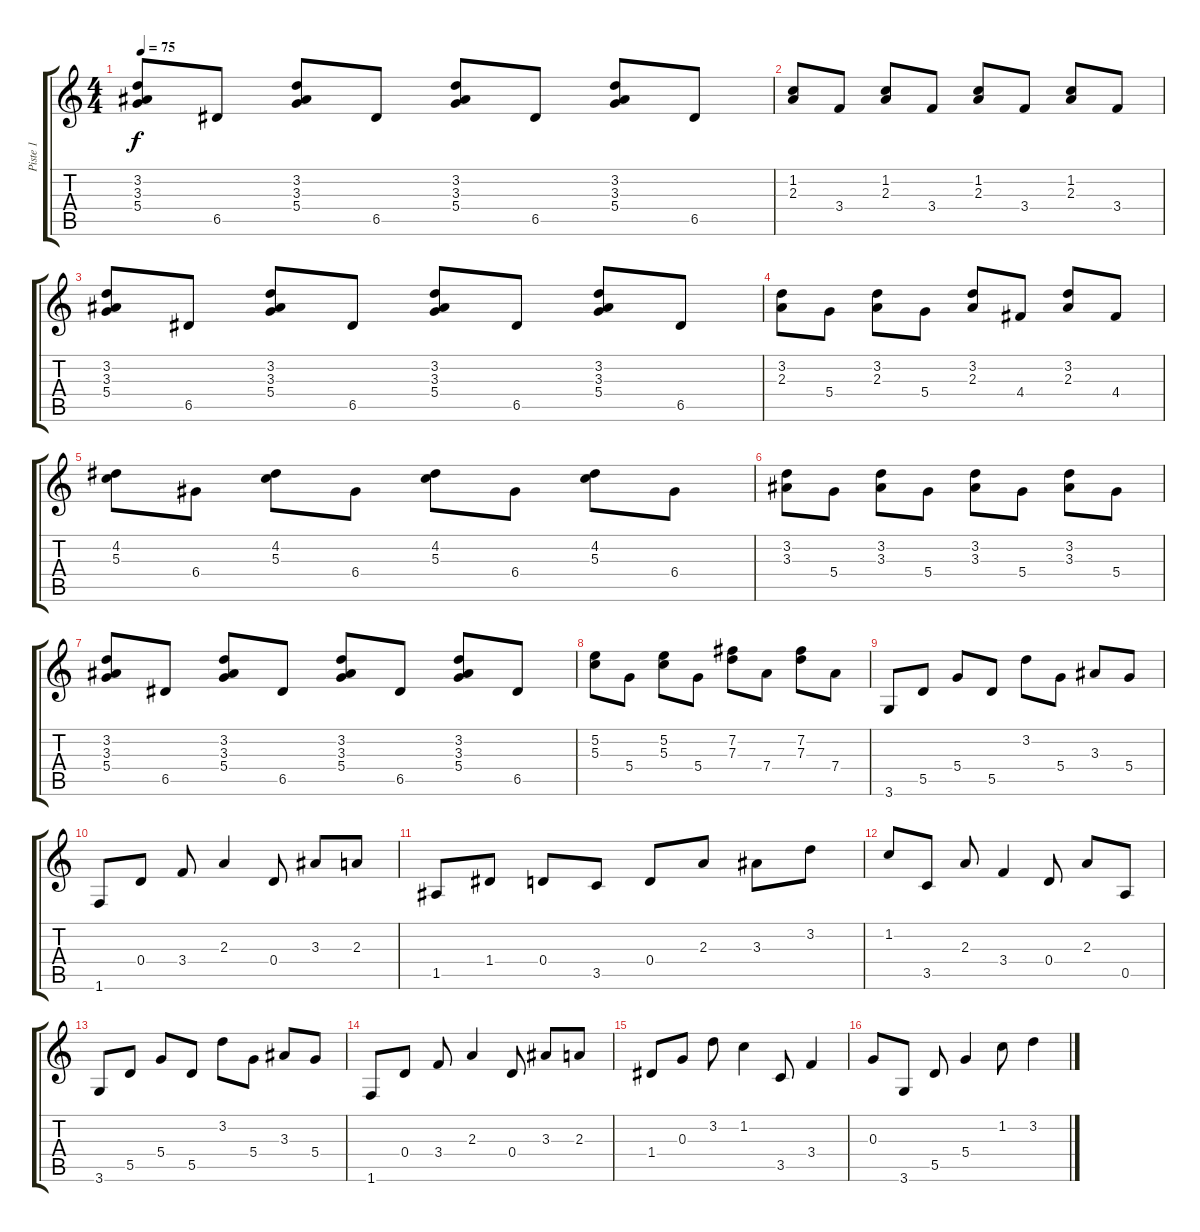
\track ("Piste 1" "Piste 1") {instrument acousticguitarnylon}
\staff {score tabs}
\tuning (E4 B3 G3 D3 A2 E2) {hide}
\ts (4 4)
\tempo 75
\clef g2
\ks c
(3.2 3.3 5.4).8{dy f} 6.5.8 (3.2 3.3 5.4).8 6.5.8 (3.2 3.3 5.4).8 6.5.8 (3.2 3.3 5.4).8 6.5.8 |
(1.2 2.3).8 3.4.8 (1.2 2.3).8 3.4.8 (1.2 2.3).8 3.4.8 (1.2 2.3).8 3.4.8 |
(3.2 3.3 5.4).8 6.5.8 (3.2 3.3 5.4).8 6.5.8 (3.2 3.3 5.4).8 6.5.8 (3.2 3.3 5.4).8 6.5.8 |
(3.2 2.3).8 5.4.8 (3.2 2.3).8 5.4.8 (3.2 2.3).8 4.4.8 (3.2 2.3).8 4.4.8 |
(4.2 5.3).8 6.4.8 (4.2 5.3).8 6.4.8 (4.2 5.3).8 6.4.8 (4.2 5.3).8 6.4.8 |
(3.2 3.3).8 5.4.8 (3.2 3.3).8 5.4.8 (3.2 3.3).8 5.4.8 (3.2 3.3).8 5.4.8 |
(3.2 3.3 5.4).8 6.5.8 (3.2 3.3 5.4).8 6.5.8 (3.2 3.3 5.4).8 6.5.8 (3.2 3.3 5.4).8 6.5.8 |
(5.2 5.3).8 5.4.8 (5.2 5.3).8 5.4.8 (7.2 7.3).8 7.4.8 (7.2 7.3).8 7.4.8 |
3.6.8 5.5.8 5.4.8 5.5.8 3.2.8 5.4.8 3.3.8 5.4.8 |
1.6.8 0.4.8 3.4.8 2.3.4 0.4.8 3.3.8 2.3.8 |
1.5.8 1.4.8 0.4.8 3.5.8 0.4.8 2.3.8 3.3.8 3.2.8 |
1.2.8 3.5.8 2.3.8 3.4.4 0.4.8 2.3.8 0.5.8 |
3.6.8 5.5.8 5.4.8 5.5.8 3.2.8 5.4.8 3.3.8 5.4.8 |
1.6.8 0.4.8 3.4.8 2.3.4 0.4.8 3.3.8 2.3.8 |
1.4.8 0.3.8 3.2.8 1.2.4 3.5.8 3.4.4 |
0.3.8 3.6.8 5.5.8 5.4.4 1.2.8 3.2.4
